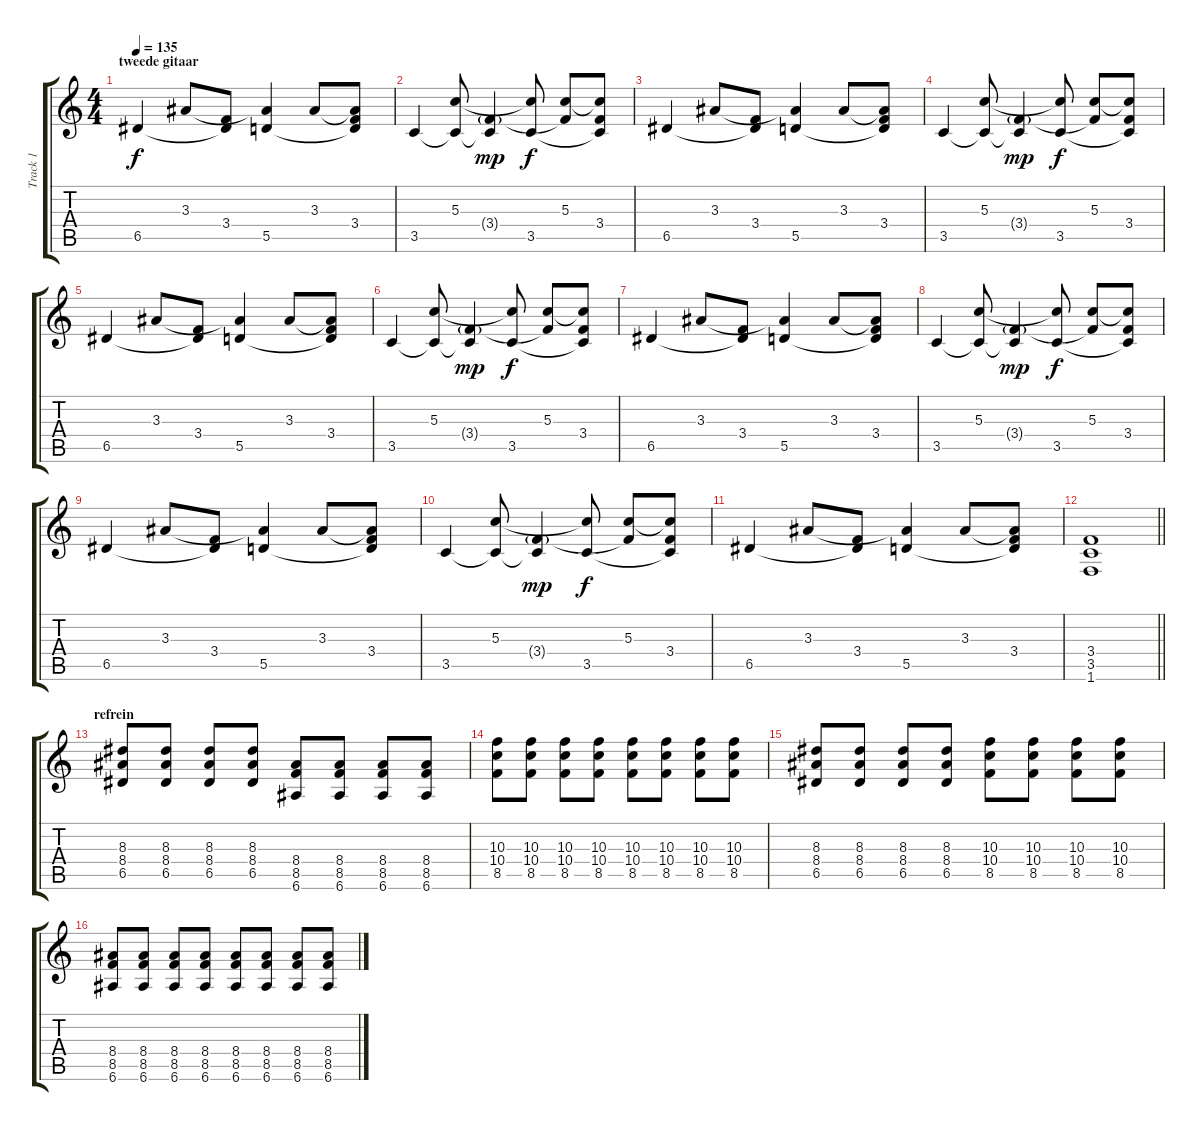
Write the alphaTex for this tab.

\track ("Track 1" "Track 1") {instrument electricguitarclean}
\staff {score tabs}
\tuning (E4 B3 G3 D3 A2 E2) {hide}
\ts (4 4)
\section ("" "tweede gitaar")
\tempo 135
\clef g2
\ks c
6.5.4{dy f} 3.3.8 (3.4 6.5{t}).8 (3.3{t} 5.5).4 3.3.8 (3.3{t} 3.4 5.5{t}).8 |
3.5.4 (5.3 3.5{t}).8 (3.4{g} 3.5{t}).4{dy mp} (5.3{t} 3.5).8{dy f} (5.3 3.4{t}).8 (5.3{t} 3.4 3.5{t}).8 |
6.5.4 3.3.8 (3.4 6.5{t}).8 (3.3{t} 5.5).4 3.3.8 (3.3{t} 3.4 5.5{t}).8 |
3.5.4 (5.3 3.5{t}).8 (3.4{g} 3.5{t}).4{dy mp} (5.3{t} 3.5).8{dy f} (5.3 3.4{t}).8 (5.3{t} 3.4 3.5{t}).8 |
6.5.4 3.3.8 (3.4 6.5{t}).8 (3.3{t} 5.5).4 3.3.8 (3.3{t} 3.4 5.5{t}).8 |
3.5.4 (5.3 3.5{t}).8 (3.4{g} 3.5{t}).4{dy mp} (5.3{t} 3.5).8{dy f} (5.3 3.4{t}).8 (5.3{t} 3.4 3.5{t}).8 |
6.5.4 3.3.8 (3.4 6.5{t}).8 (3.3{t} 5.5).4 3.3.8 (3.3{t} 3.4 5.5{t}).8 |
3.5.4 (5.3 3.5{t}).8 (3.4{g} 3.5{t}).4{dy mp} (5.3{t} 3.5).8{dy f} (5.3 3.4{t}).8 (5.3{t} 3.4 3.5{t}).8 |
6.5.4 3.3.8 (3.4 6.5{t}).8 (3.3{t} 5.5).4 3.3.8 (3.3{t} 3.4 5.5{t}).8 |
3.5.4 (5.3 3.5{t}).8 (3.4{g} 3.5{t}).4{dy mp} (5.3{t} 3.5).8{dy f} (5.3 3.4{t}).8 (5.3{t} 3.4 3.5{t}).8 |
6.5.4 3.3.8 (3.4 6.5{t}).8 (3.3{t} 5.5).4 3.3.8 (3.3{t} 3.4 5.5{t}).8 |
\barLineRight lightlight
(3.4 3.5 1.6).1 |
\section ("" "refrein")
(8.3 8.4 6.5).8 (8.3 8.4 6.5).8 (8.3 8.4 6.5).8 (8.3 8.4 6.5).8 (8.4 8.5 6.6).8 (8.4 8.5 6.6).8 (8.4 8.5 6.6).8 (8.4 8.5 6.6).8 |
(10.3 10.4 8.5).8 (10.3 10.4 8.5).8 (10.3 10.4 8.5).8 (10.3 10.4 8.5).8 (10.3 10.4 8.5).8 (10.3 10.4 8.5).8 (10.3 10.4 8.5).8 (10.3 10.4 8.5).8 |
(8.3 8.4 6.5).8 (8.3 8.4 6.5).8 (8.3 8.4 6.5).8 (8.3 8.4 6.5).8 (10.3 10.4 8.5).8 (10.3 10.4 8.5).8 (10.3 10.4 8.5).8 (10.3 10.4 8.5).8 |
(8.4 8.5 6.6).8 (8.4 8.5 6.6).8 (8.4 8.5 6.6).8 (8.4 8.5 6.6).8 (8.4 8.5 6.6).8 (8.4 8.5 6.6).8 (8.4 8.5 6.6).8 (8.4 8.5 6.6).8
